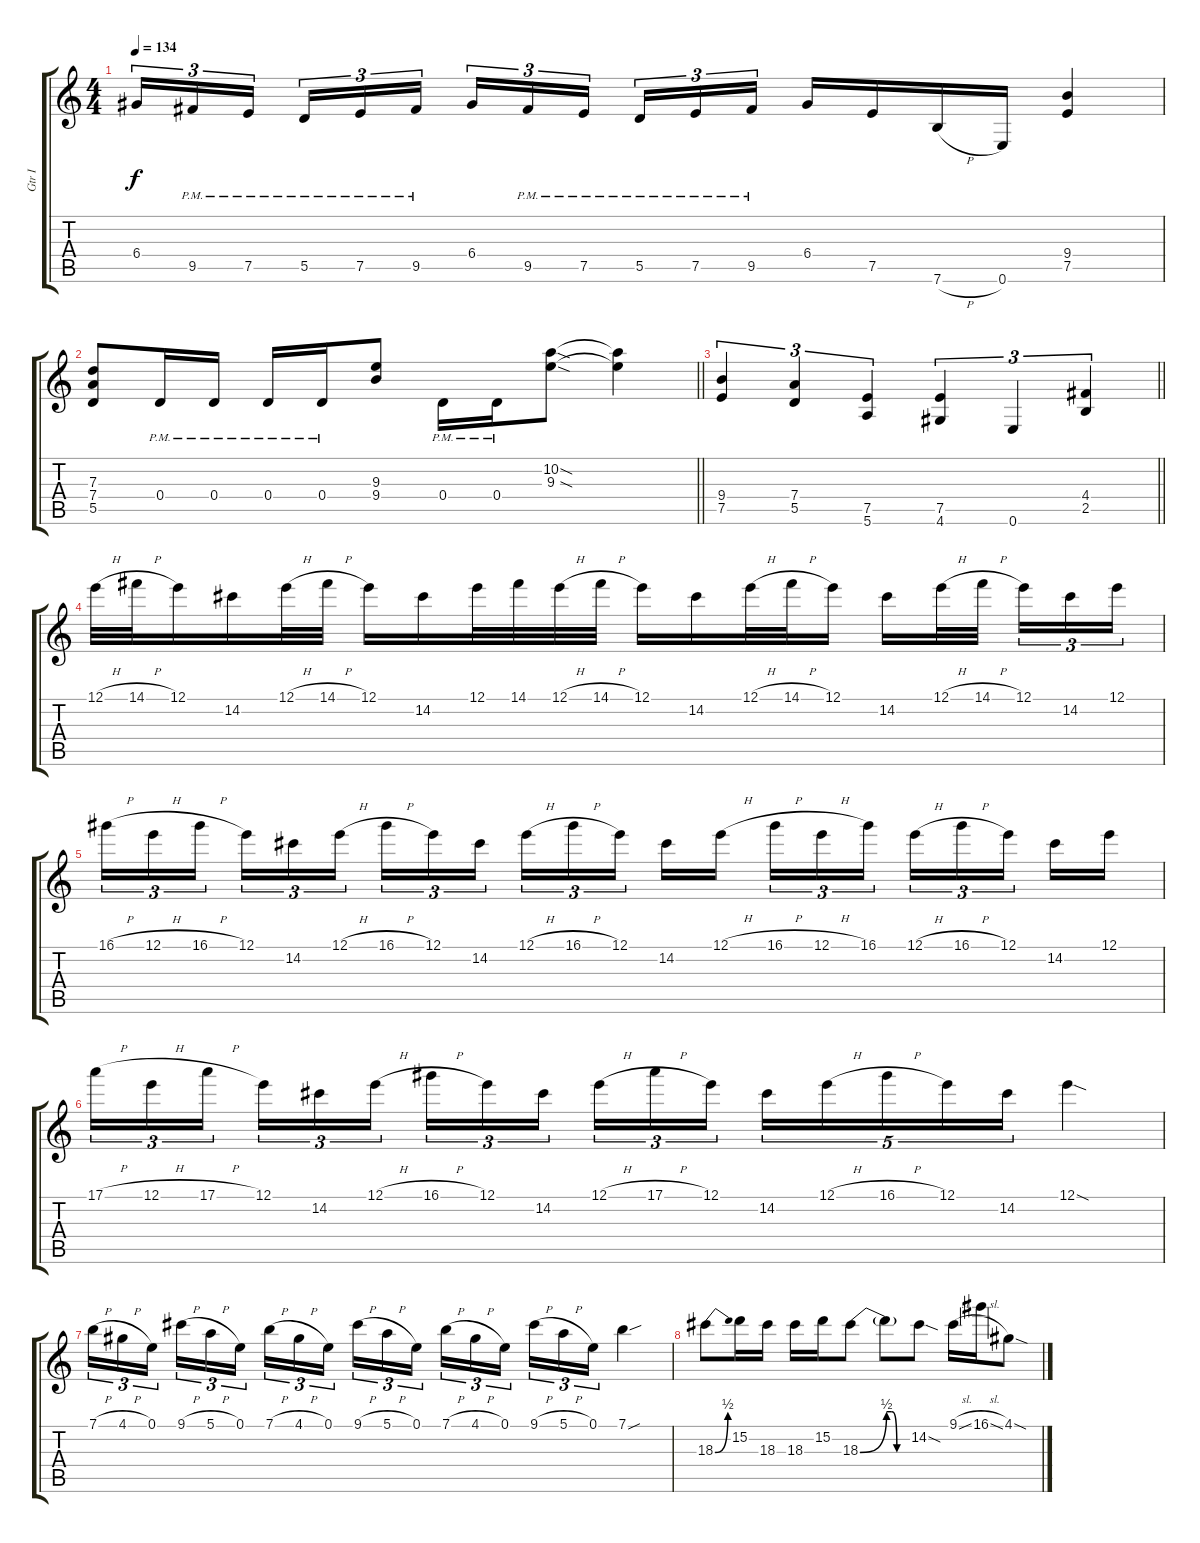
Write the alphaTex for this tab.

\track ("Gtr I" "Gtr I") {instrument overdrivenguitar}
\staff {score tabs}
\tuning (E4 B3 G3 D3 A2 E2) {hide}
\ts (4 4)
\tempo 134
\clef g2
\ks c
6.4.16{tu (3 2) dy f} 9.5{pm}.16{tu (3 2)} 7.5{pm}.16{tu (3 2)} 5.5{pm}.16{tu (3 2)} 7.5{pm}.16{tu (3 2)} 9.5{pm}.16{tu (3 2)} 6.4.16{tu (3 2)} 9.5{pm}.16{tu (3 2)} 7.5{pm}.16{tu (3 2)} 5.5{pm}.16{tu (3 2)} 7.5{pm}.16{tu (3 2)} 9.5{pm}.16{tu (3 2)} 6.4.16 7.5.16 7.6{h}.16 0.6.16 (9.4 7.5).4 |
\barLineRight lightlight
(7.3 7.4 5.5).8 0.4{pm}.16 0.4{pm}.16 0.4{pm}.16 0.4{pm}.16 (9.3 9.4).8 0.4{pm}.16 0.4{pm}.16 (10.2{sod} 9.3{sod}).8 (10.2{t} 9.3{t}).4 |
\barLineRight lightlight
(9.4 7.5).4{tu (3 2)} (7.4 5.5).4{tu (3 2)} (7.5 5.6).4{tu (3 2)} (7.5 4.6).4{tu (3 2)} 0.6.4{tu (3 2)} (4.4 2.5).4{tu (3 2)} |
12.1{h}.32 14.1{h}.32 12.1.16 14.2.16 12.1{h}.32 14.1{h}.32 12.1.16 14.2.16 12.1.32 14.1.32 12.1{h}.32 14.1{h}.32 12.1.16 14.2.16 12.1{h}.32 14.1{h}.32 12.1.16 14.2.16 12.1{h}.32 14.1{h}.32 12.1.16{tu (3 2)} 14.2.16{tu (3 2)} 12.1.16{tu (3 2)} |
16.1{h}.16{tu (3 2)} 12.1{h}.16{tu (3 2)} 16.1{h}.16{tu (3 2)} 12.1.16{tu (3 2)} 14.2.16{tu (3 2)} 12.1{h}.16{tu (3 2)} 16.1{h}.16{tu (3 2)} 12.1.16{tu (3 2)} 14.2.16{tu (3 2)} 12.1{h}.16{tu (3 2)} 16.1{h}.16{tu (3 2)} 12.1.16{tu (3 2)} 14.2.16 12.1{h}.16 16.1{h}.16{tu (3 2)} 12.1{h}.16{tu (3 2)} 16.1.16{tu (3 2)} 12.1{h}.16{tu (3 2)} 16.1{h}.16{tu (3 2)} 12.1.16{tu (3 2)} 14.2.16 12.1.16 |
17.1{h}.16{tu (3 2)} 12.1{h}.16{tu (3 2)} 17.1{h}.16{tu (3 2)} 12.1.16{tu (3 2)} 14.2.16{tu (3 2)} 12.1{h}.16{tu (3 2)} 16.1{h}.16{tu (3 2)} 12.1.16{tu (3 2)} 14.2.16{tu (3 2)} 12.1{h}.16{tu (3 2)} 17.1{h}.16{tu (3 2)} 12.1.16{tu (3 2)} 14.2.16{tu (5 4)} 12.1{h}.16{tu (5 4)} 16.1{h}.16{tu (5 4)} 12.1.16{tu (5 4)} 14.2.16{tu (5 4)} 12.1{sod}.4 |
7.1{h}.16{tu (3 2)} 4.1{h}.16{tu (3 2)} 0.1.16{tu (3 2)} 9.1{h}.16{tu (3 2)} 5.1{h}.16{tu (3 2)} 0.1.16{tu (3 2)} 7.1{h}.16{tu (3 2)} 4.1{h}.16{tu (3 2)} 0.1.16{tu (3 2)} 9.1{h}.16{tu (3 2)} 5.1{h}.16{tu (3 2)} 0.1.16{tu (3 2)} 7.1{h}.16{tu (3 2)} 4.1{h}.16{tu (3 2)} 0.1.16{tu (3 2)} 9.1{h}.16{tu (3 2)} 5.1{h}.16{tu (3 2)} 0.1.16{tu (3 2)} 7.1{sou}.4 |
18.3{be (bend 0 0 60 2)}.8 15.2.16 18.3.16 18.3.16 15.2.16 18.3{be (bend 0 0 60 2)}.8 18.3{be (custom 0 2 15 2 30 0 60 0) t}.8 14.2{sod}.8 9.1{sl}.16 16.1{sl}.16 4.1{sod}.8
